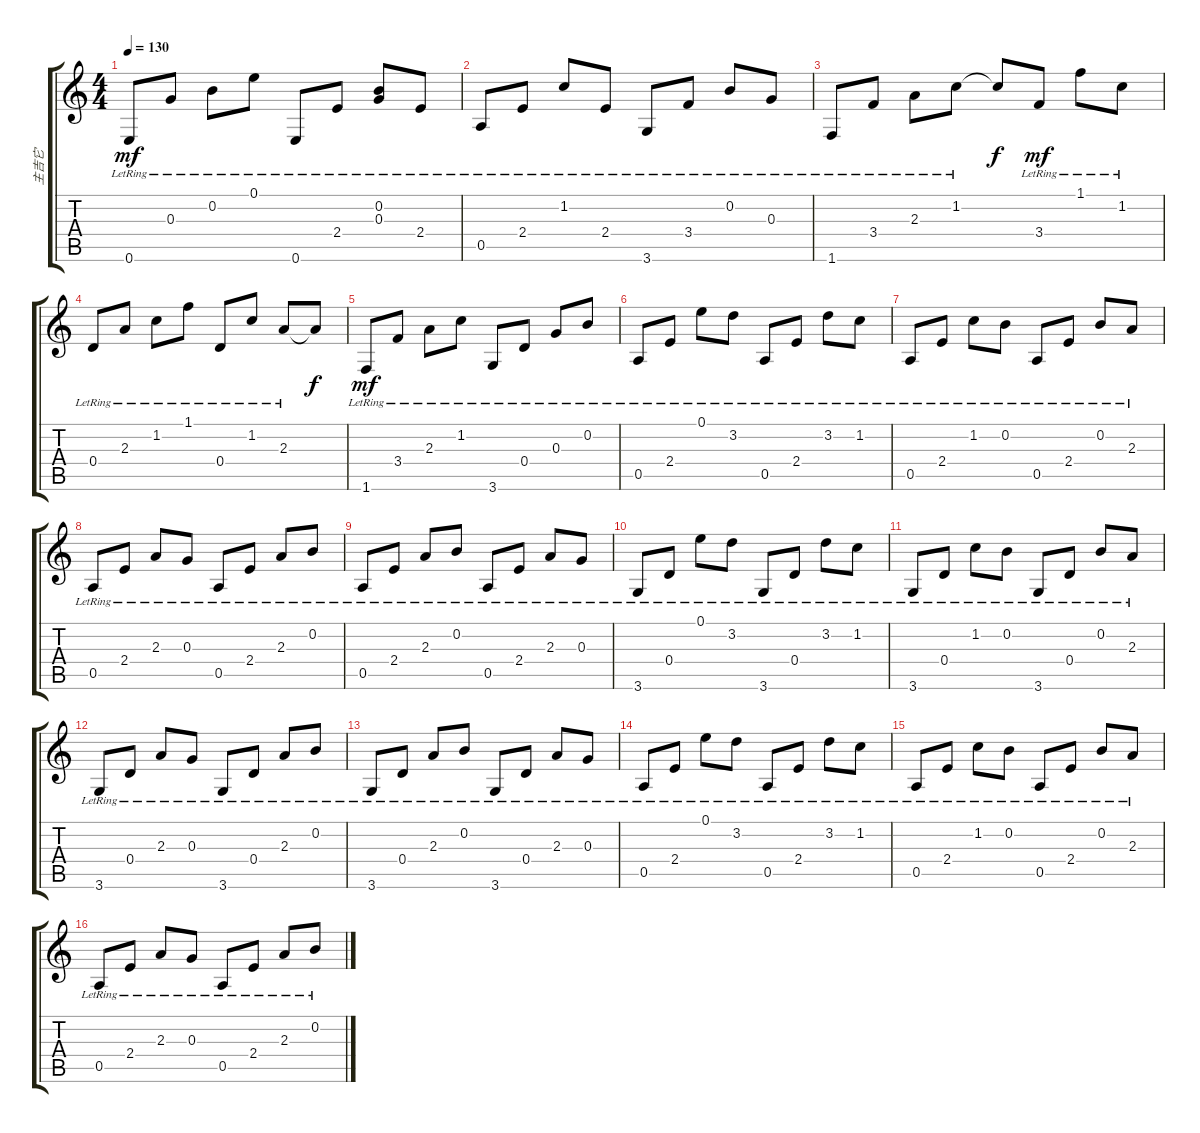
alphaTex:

\track ("主吉它" "主吉它") {instrument acousticguitarnylon}
\staff {score tabs}
\tuning (E4 B3 G3 D3 A2 E2) {hide}
\ts (4 4)
\tempo 130
\clef g2
\ks c
0.6{lr}.8{dy mf} 0.3{lr}.8 0.2{lr}.8 0.1{lr}.8 0.6{lr}.8 2.4{lr}.8 (0.2{lr} 0.3{lr}).8 2.4{lr}.8 |
0.5{lr}.8 2.4{lr}.8 1.2{lr}.8 2.4{lr}.8 3.6{lr}.8 3.4{lr}.8 0.2{lr}.8 0.3{lr}.8 |
1.6{lr}.8 3.4{lr}.8 2.3{lr}.8 1.2{lr}.8 1.2{t}.8{dy f} 3.4{lr}.8{dy mf} 1.1{lr}.8 1.2{lr}.8 |
0.4{lr}.8 2.3{lr}.8 1.2{lr}.8 1.1{lr}.8 0.4{lr}.8 1.2{lr}.8 2.3{lr}.8 2.3{t}.8{dy f} |
1.6{lr}.8{dy mf} 3.4{lr}.8 2.3{lr}.8 1.2{lr}.8 3.6{lr}.8 0.4{lr}.8 0.3{lr}.8 0.2{lr}.8 |
0.5{lr}.8 2.4{lr}.8 0.1{lr}.8 3.2{lr}.8 0.5{lr}.8 2.4{lr}.8 3.2{lr}.8 1.2{lr}.8 |
0.5{lr}.8 2.4{lr}.8 1.2{lr}.8 0.2{lr}.8 0.5{lr}.8 2.4{lr}.8 0.2{lr}.8 2.3{lr}.8 |
0.5{lr}.8 2.4{lr}.8 2.3{lr}.8 0.3{lr}.8 0.5{lr}.8 2.4{lr}.8 2.3{lr}.8 0.2{lr}.8 |
0.5{lr}.8 2.4{lr}.8 2.3{lr}.8 0.2{lr}.8 0.5{lr}.8 2.4{lr}.8 2.3{lr}.8 0.3{lr}.8 |
3.6{lr}.8 0.4{lr}.8 0.1{lr}.8 3.2{lr}.8 3.6{lr}.8 0.4{lr}.8 3.2{lr}.8 1.2{lr}.8 |
3.6{lr}.8 0.4{lr}.8 1.2{lr}.8 0.2{lr}.8 3.6{lr}.8 0.4{lr}.8 0.2{lr}.8 2.3{lr}.8 |
3.6{lr}.8 0.4{lr}.8 2.3{lr}.8 0.3{lr}.8 3.6{lr}.8 0.4{lr}.8 2.3{lr}.8 0.2{lr}.8 |
3.6{lr}.8 0.4{lr}.8 2.3{lr}.8 0.2{lr}.8 3.6{lr}.8 0.4{lr}.8 2.3{lr}.8 0.3{lr}.8 |
0.5{lr}.8 2.4{lr}.8 0.1{lr}.8 3.2{lr}.8 0.5{lr}.8 2.4{lr}.8 3.2{lr}.8 1.2{lr}.8 |
0.5{lr}.8 2.4{lr}.8 1.2{lr}.8 0.2{lr}.8 0.5{lr}.8 2.4{lr}.8 0.2{lr}.8 2.3{lr}.8 |
0.5{lr}.8 2.4{lr}.8 2.3{lr}.8 0.3{lr}.8 0.5{lr}.8 2.4{lr}.8 2.3{lr}.8 0.2{lr}.8
